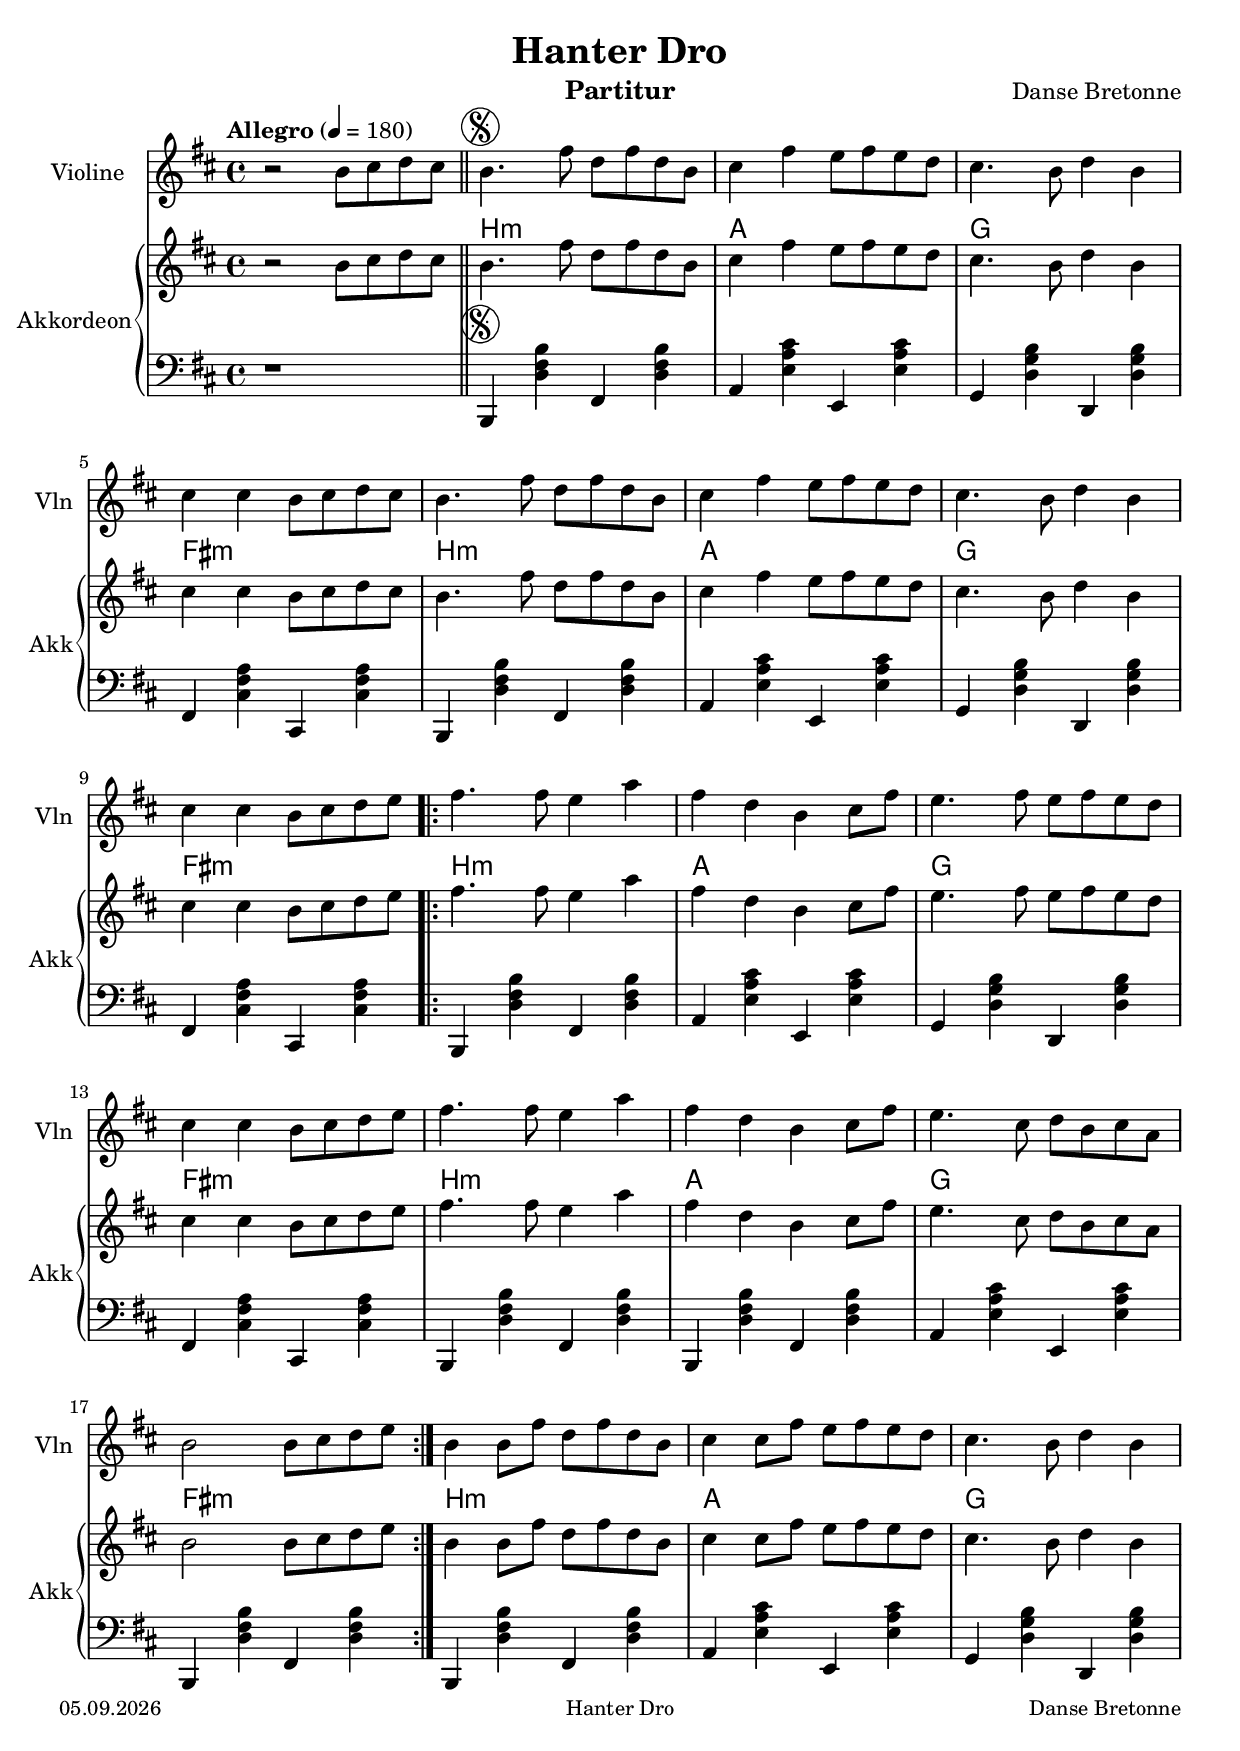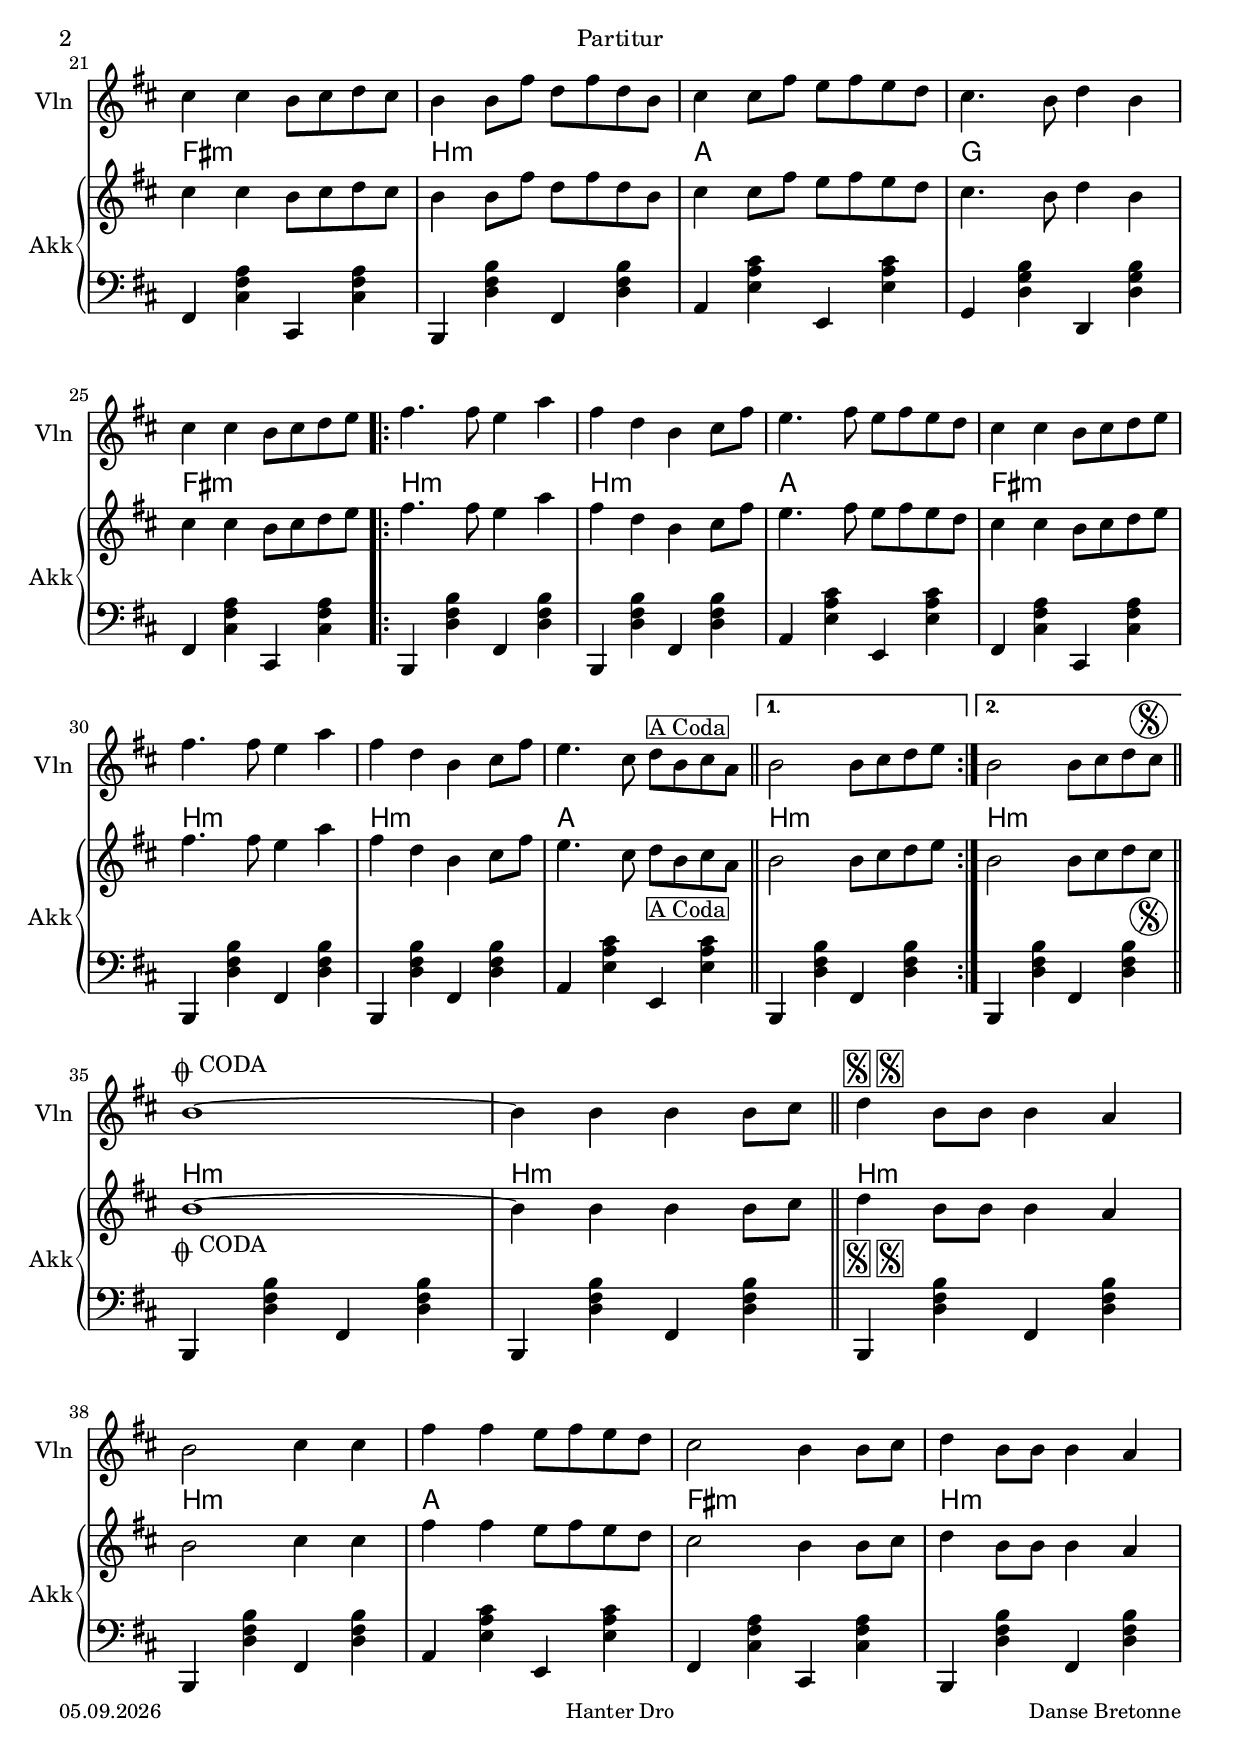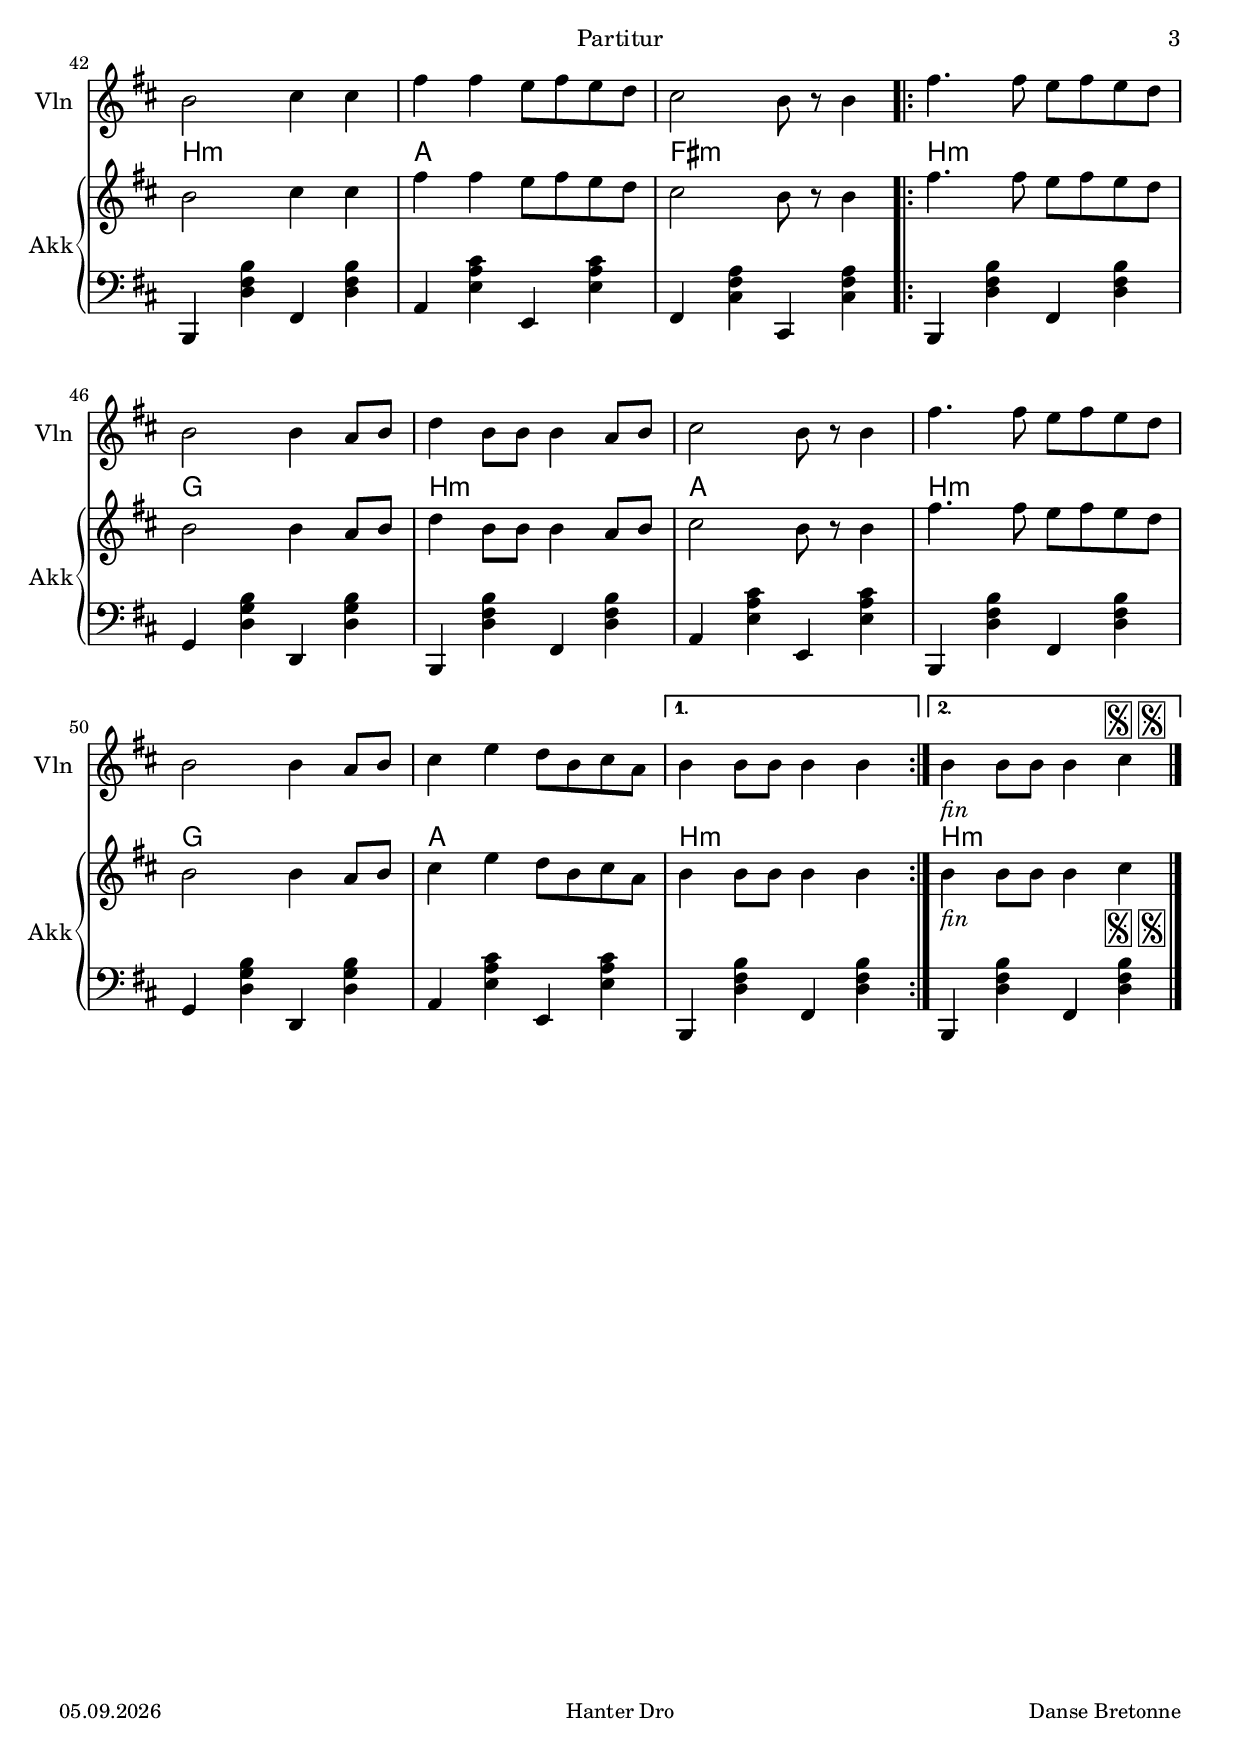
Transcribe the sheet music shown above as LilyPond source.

\version "2.18.2"

\include "../globals.ily"
\version "2.18.2"
\include "../globals.ily"

violin = {
  
  \globalSettings
  
  \transpose c b, {
  \relative c'' {
    r2  c8 d es d | \bar "||" 
    c4.^\markup { \circle \musicglyph #"scripts.segno" } g'8 es g es c |
    d4 g f8 g f es |
    d4.  c8 es4 c4 |     
    \break
    
    d4 d c8 d es d |
    c4. g'8 es g es c |
    d4 g f8 g f es |
    d4. c8 es4 c | 
    \break
    
    d4 d c8 d es f |
    \repeat volta 2 {
      g4. g8 f4 bes4 |
      g4 es c d8 g |
      f4. g8 f g f es |
      \break
      
      d4 d c8 d es f |
      g4. g8 f4 bes4 |
      g4 es c d8 g |
      f4. d8 es c d bes |
      \break
      
      c2 c8 d es f 
    }
    c4 c8 g' es g es c |
    d4 d8 g f g f es |
    d4. c8 es4 c |
    \break
    
    d4 d c8 d es d |
    c4 c8 g' es g es c |
    d4 d8 g f g f es |
    d4. c8 es4 c |
    \break
    
    d4 d c8 d es f |
    \repeat volta 2 {
      g4. g8 f4 bes |
      g4 es c d8 g |
      f4. g8 f g f es |
      d4 d c8 d es f |
      \break
      
      g4. g8 f4 bes |
      g es c d8 g |
      f4. d8 es^\markup {\box "A Coda" } c d bes | \bar "||"
    }
    \alternative {
      {
        c2 c8 d es f
      } {
        c2 c8 d es d^\markup { \circle \musicglyph #"scripts.segno" }
      }
    } \bar "||"
    \break
    
    c1~^\markup { \musicglyph #"scripts.coda" "CODA" } |
    c4 c c c8 d | \bar "||"
    es4^\markup { \box { \musicglyph #"scripts.segno" \musicglyph #"scripts.segno" } } c8 c c4 bes |
    \break
    
    c2 d4 d |
    g4 g f8 g f es |
    d2 c4 c8 d |
    es4 c8 c c4 bes |
    \break
    
    c2 d4 d |
    g4 g f8 g f es |
    d2 c8 r c4 |
    \repeat volta 2 {
      g'4. g8 f g f es |
      \break
      c2 c4 bes8 c |
      es4 c8 c c4 bes8 c |
      d2 c8 r c4 |
      g'4. g8 f g f es |
      \break
      
      c2 c4 bes8 c |
      d4 f es8 c d bes |      
    }
    \alternative {
      { 
        c4 c8 c c4 c |
      }{ 
        c4_\markup{ \italic fin } c8 c c4 d^\markup { \box { \musicglyph #"scripts.segno" \musicglyph #"scripts.segno" } } |
      }
    }
    \bar "|."       
  }}
}

\version "2.18.2"
\include "../globals.ily"

guitarChords = \chordmode {  
  \globalSettings  
  \transpose c b, {
    s1 | \bar "||" 
    c:m | bes | as | \break    
    g:m | c:m | bes | as | \break    
    g:m |
    \repeat volta 2 {
      c:m | bes | as | \break      
      g:m | c:m | bes | as | \break      
      g:m | 
    }
    c:m | bes | as | \break    
    g:m | c:m | bes | as | \break    
    g:m |
    \repeat volta 2 {
      c:m | c:m | bes | g:m | \break      
      c:m | c:m | bes | \bar "||"
    }
    \alternative {
      { c:m } 
      { c:m }
    } \bar "||"
    \break    
    c:m | c:m | \bar "||" c:m | \break    
    c:m | bes | g:m | c:m | \break    
    c:m | bes | g:m |
    \repeat volta 2 {
      c:m | \break
      as | c:m | bes | c:m | \break      
      as | bes |
    }
    \alternative {
      {  c:m | }
      {  c:m | }    
      \bar "|."       
    }
  }
}

\version "2.18.2"
\include "../globals.ily"

pianoTreble = {
  \globalSettings
  \transpose c b, {
    \relative c'' {
      r2  c8 d es d | \bar "||" 
      c4._\markup { \circle \musicglyph #"scripts.segno" } g'8 es g es c |
      d4 g f8 g f es |
      d4.  c8 es4 c4 |     
      \break
      
      d4 d c8 d es d |
      c4. g'8 es g es c |
      d4 g f8 g f es |
      d4. c8 es4 c | 
      \break
      
      d4 d c8 d es f |
      \repeat volta 2 {
        g4. g8 f4 bes4 |
        g4 es c d8 g |
        f4. g8 f g f es |
        \break
        
        d4 d c8 d es f |
        g4. g8 f4 bes4 |
        g4 es c d8 g |
        f4. d8 es c d bes |
        \break
        
        c2 c8 d es f 
      }
      c4 c8 g' es g es c |
      d4 d8 g f g f es |
      d4. c8 es4 c |
      \break
      
      d4 d c8 d es d |
      c4 c8 g' es g es c |
      d4 d8 g f g f es |
      d4. c8 es4 c |
      \break
      
      d4 d c8 d es f |
      \repeat volta 2 {
        g4. g8 f4 bes |
        g4 es c d8 g |
        f4. g8 f g f es |
        d4 d c8 d es f |
        \break
        
        g4. g8 f4 bes |
        g es c d8 g |
        f4. d8 es_\markup {\box "A Coda" } c d bes | \bar "||"
      }
      \alternative {
        {
          c2 c8 d es f
        } {
          c2 c8 d es d_\markup { \circle \musicglyph #"scripts.segno" }
        }
      } \bar "||"
      \break
      
      c1~_\markup { \musicglyph #"scripts.coda" "CODA" } |
      c4 c c c8 d | \bar "||"
      es4_\markup { \box { \musicglyph #"scripts.segno" \musicglyph #"scripts.segno" } } c8 c c4 bes |
      \break
      
      c2 d4 d |
      g4 g f8 g f es |
      d2 c4 c8 d |
      es4 c8 c c4 bes |
      \break
      
      c2 d4 d |
      g4 g f8 g f es |
      d2 c8 r c4 |
      \repeat volta 2 {
        g'4. g8 f g f es |
        \break
        c2 c4 bes8 c |
        es4 c8 c c4 bes8 c |
        d2 c8 r c4 |
        g'4. g8 f g f es |
        \break
        
        c2 c4 bes8 c |
        d4 f es8 c d bes |      
      }
      \alternative {
        { 
          c4 c8 c c4 c |
        }{ 
          c4_\markup{ \italic fin } c8 c c4 d_\markup { \box { \musicglyph #"scripts.segno" \musicglyph #"scripts.segno" } } |
        }
      }
      \bar "|."       
    }
  }
}

pianoBass = {
  \globalSettings
  \clef bass
  \transpose c b, {
    \relative c {
      r1 |
      c,4 <es' g c> g, <es' g c> |
      bes <f' bes d> f, <f' bes d> |
      as, <es' as c> es, <es' as c> |
      g, <d' g bes> d, <d' g bes> |
      
      c,4 <es' g c> g, <es' g c> |
      bes <f' bes d> f, <f' bes d> |
      as, <es' as c> es, <es' as c> |
      g, <d' g bes> d, <d' g bes> |
      
      \repeat volta 2 {
        c,4 <es' g c> g, <es' g c> |
        bes <f' bes d> f, <f' bes d> |
        as, <es' as c> es, <es' as c> |
        g, <d' g bes> d, <d' g bes> |
        
        c,4 <es' g c> g, <es' g c> |
        c,4 <es' g c> g, <es' g c> |
        bes <f' bes d> f, <f' bes d> |
        c,4 <es' g c> g, <es' g c> |
      }
      
      c,4 <es' g c> g, <es' g c> |
      bes <f' bes d> f, <f' bes d> |
      as, <es' as c> es, <es' as c> |
      g, <d' g bes> d, <d' g bes> |
      
      c,4 <es' g c> g, <es' g c> |
      bes <f' bes d> f, <f' bes d> |
      as, <es' as c> es, <es' as c> |
      g, <d' g bes> d, <d' g bes> |
      
      \repeat volta 2 {
        c,4 <es' g c> g, <es' g c> |
        c,4 <es' g c> g, <es' g c> |
        bes <f' bes d> f, <f' bes d> |
        g, <d' g bes> d, <d' g bes> |
        
        c,4 <es' g c> g, <es' g c> |
        c,4 <es' g c> g, <es' g c> |
        bes <f' bes d> f, <f' bes d> |      
      }
      \alternative {
        { c,4 <es' g c> g, <es' g c> | }
        { c,4 <es' g c> g, <es' g c> | }
      }
      
      c,4 <es' g c> g, <es' g c> |
      c,4 <es' g c> g, <es' g c> | \bar "||"
      c,4 <es' g c> g, <es' g c> |
      c,4 <es' g c> g, <es' g c> |
      
      bes <f' bes d> f, <f' bes d> |
      g, <d' g bes> d, <d' g bes> |
      c,4 <es' g c> g, <es' g c> |
      c,4 <es' g c> g, <es' g c> |
      bes <f' bes d> f, <f' bes d> |
      g, <d' g bes> d, <d' g bes> |
      \repeat volta 2 {
        c,4 <es' g c> g, <es' g c> |      
        as, <es' as c> es, <es' as c> |
        c,4 <es' g c> g, <es' g c> |
        bes <f' bes d> f, <f' bes d> |
        
        c,4 <es' g c> g, <es' g c> |      
        as, <es' as c> es, <es' as c> |
        bes <f' bes d> f, <f' bes d> |
      }
      \alternative {
        { c,4 <es' g c> g, <es' g c> | }
        { c,4 <es' g c> g, <es' g c> | }
      }        
    }
  }
}


\header {
  instrument = "Partitur"
}

\score {
  <<    
    \new Staff \with { instrumentName = "Violine" shortInstrumentName = "Vln" } { \violin }
    \new ChordNames { \germanChords \guitarChords }
    \new PianoStaff \with { instrumentName = "Akkordeon" shortInstrumentName = "Akk" } { <<
      \new Staff  { \pianoTreble }
      \new Staff  { \pianoBass }
    >> }
  >>
  \layout {
    indent = 1.5\cm
    short-indent = 0.5\cm
  }
}
